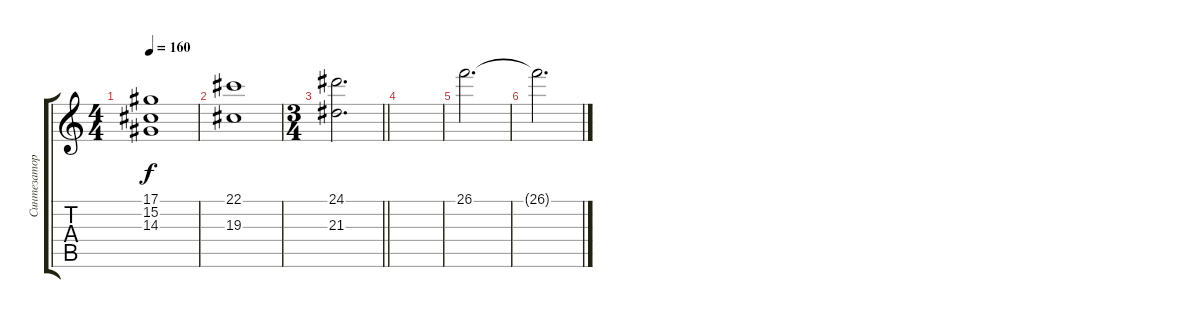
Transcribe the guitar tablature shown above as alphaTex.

\track ("Синтезатор" "Синтезатор") {instrument stringensemble1}
\staff {score tabs}
\tuning (Eb4 Bb3 Gb3 Db3 Ab2 Eb2) {hide}
\ts (4 4)
\tempo 160
\clef g2
\ks c
(17.1{t} 15.2{t} 14.3{t}).1{dy f} |
(22.1 19.3).1 |
\ts (3 4)
\barLineRight lightlight
(24.1 21.3).2{d} |
|
26.1.2{d} |
26.1{t}.2{d}
